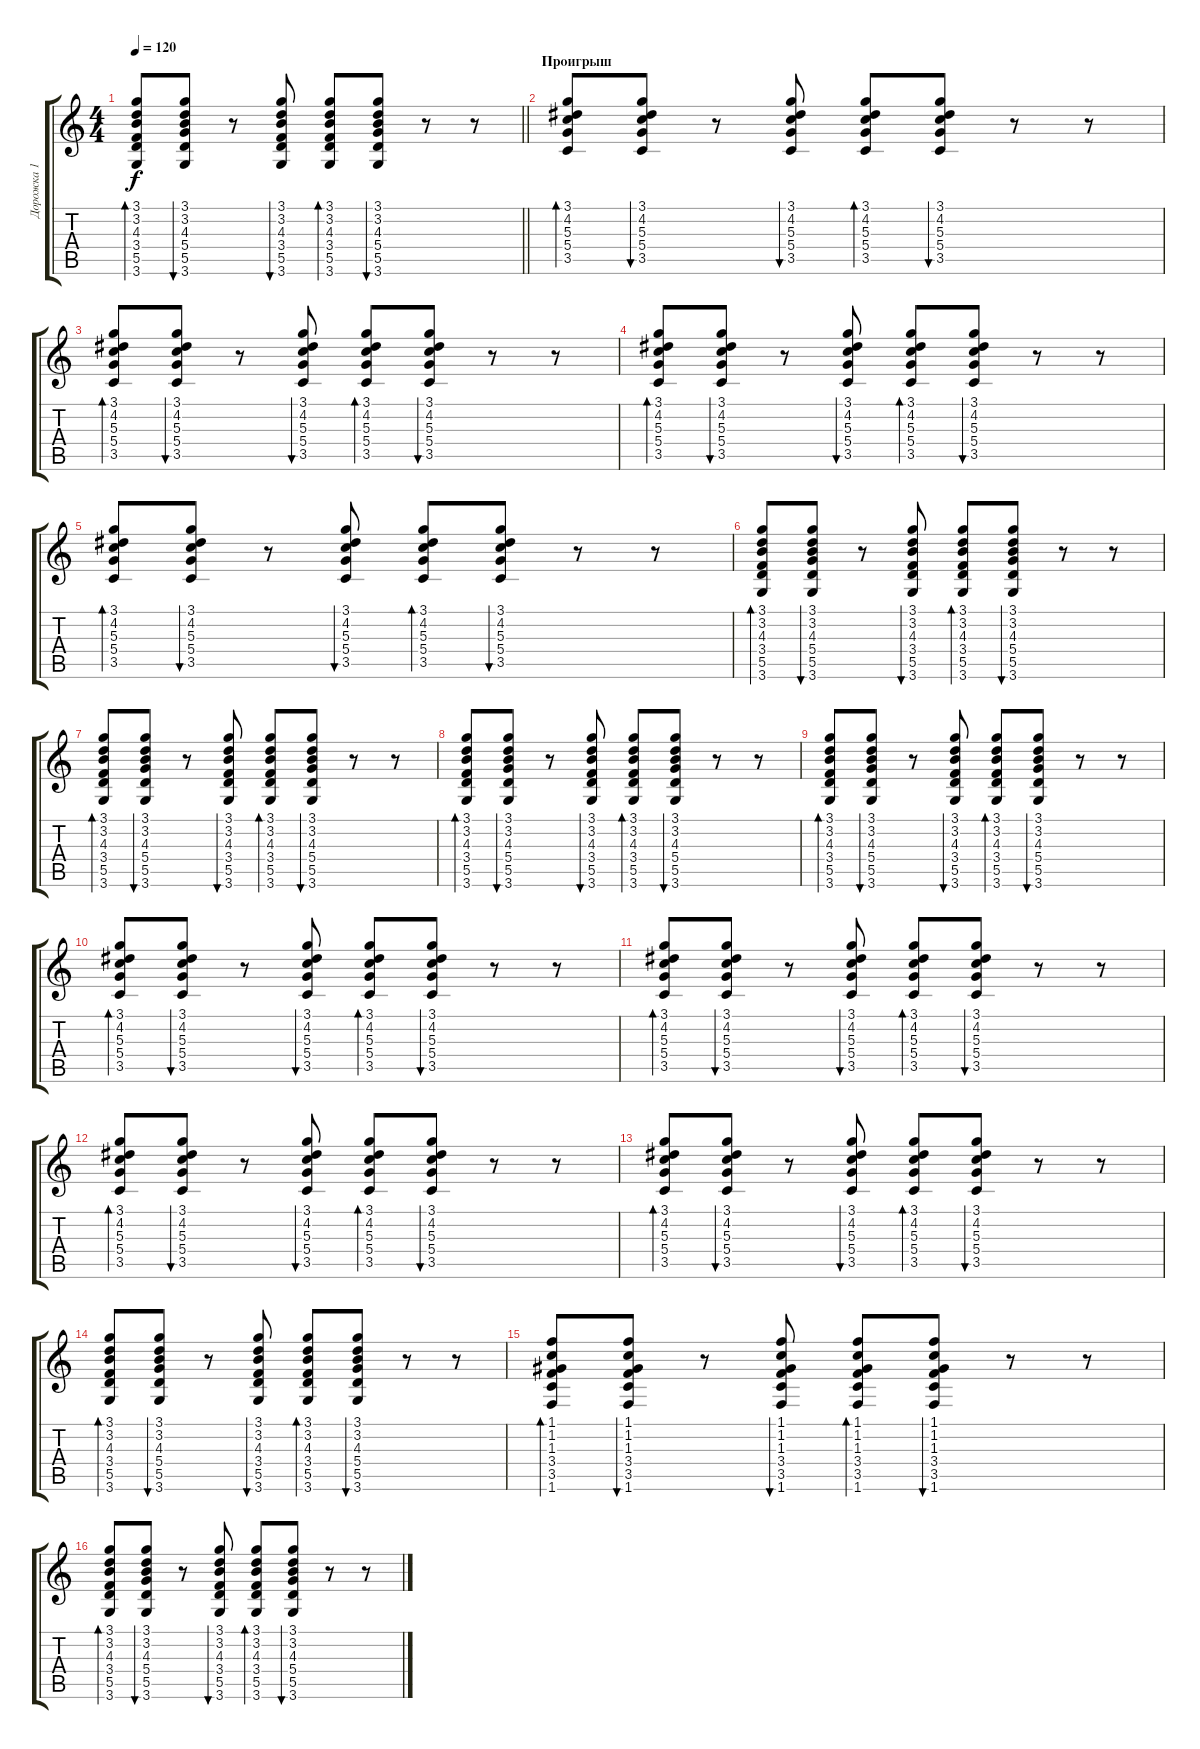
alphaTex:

\track ("Дорожка 1" "Дорожка 1") {instrument acousticguitarsteel}
\staff {score tabs}
\tuning (E4 B3 G3 D3 A2 E2) {hide}
\ts (4 4)
\tempo 120
\clef g2
\barLineRight lightlight
\ks c
(3.1 3.2 4.3 3.4 5.5 3.6).8{bd 60 dy f} (3.1 3.2 4.3 5.4 5.5 3.6).8{bu 60} r.8 (3.1 3.2 4.3 3.4 5.5 3.6).8{bu 60} (3.1 3.2 4.3 3.4 5.5 3.6).8{bd 60} (3.1 3.2 4.3 5.4 5.5 3.6).8{bu 60} r.8 r.8 |
\section ("" "Проигрыш")
(3.1 4.2 5.3 5.4 3.5).8{bd 60} (3.1 4.2 5.3 5.4 3.5).8{bu 60} r.8 (3.1 4.2 5.3 5.4 3.5).8{bu 60} (3.1 4.2 5.3 5.4 3.5).8{bd 60} (3.1 4.2 5.3 5.4 3.5).8{bu 60} r.8 r.8 |
(3.1 4.2 5.3 5.4 3.5).8{bd 60} (3.1 4.2 5.3 5.4 3.5).8{bu 60} r.8 (3.1 4.2 5.3 5.4 3.5).8{bu 60} (3.1 4.2 5.3 5.4 3.5).8{bd 60} (3.1 4.2 5.3 5.4 3.5).8{bu 60} r.8 r.8 |
(3.1 4.2 5.3 5.4 3.5).8{bd 60} (3.1 4.2 5.3 5.4 3.5).8{bu 60} r.8 (3.1 4.2 5.3 5.4 3.5).8{bu 60} (3.1 4.2 5.3 5.4 3.5).8{bd 60} (3.1 4.2 5.3 5.4 3.5).8{bu 60} r.8 r.8 |
(3.1 4.2 5.3 5.4 3.5).8{bd 60} (3.1 4.2 5.3 5.4 3.5).8{bu 60} r.8 (3.1 4.2 5.3 5.4 3.5).8{bu 60} (3.1 4.2 5.3 5.4 3.5).8{bd 60} (3.1 4.2 5.3 5.4 3.5).8{bu 60} r.8 r.8 |
(3.1 3.2 4.3 3.4 5.5 3.6).8{bd 60} (3.1 3.2 4.3 5.4 5.5 3.6).8{bu 60} r.8 (3.1 3.2 4.3 3.4 5.5 3.6).8{bu 60} (3.1 3.2 4.3 3.4 5.5 3.6).8{bd 60} (3.1 3.2 4.3 5.4 5.5 3.6).8{bu 60} r.8 r.8 |
(3.1 3.2 4.3 3.4 5.5 3.6).8{bd 60} (3.1 3.2 4.3 5.4 5.5 3.6).8{bu 60} r.8 (3.1 3.2 4.3 3.4 5.5 3.6).8{bu 60} (3.1 3.2 4.3 3.4 5.5 3.6).8{bd 60} (3.1 3.2 4.3 5.4 5.5 3.6).8{bu 60} r.8 r.8 |
(3.1 3.2 4.3 3.4 5.5 3.6).8{bd 60} (3.1 3.2 4.3 5.4 5.5 3.6).8{bu 60} r.8 (3.1 3.2 4.3 3.4 5.5 3.6).8{bu 60} (3.1 3.2 4.3 3.4 5.5 3.6).8{bd 60} (3.1 3.2 4.3 5.4 5.5 3.6).8{bu 60} r.8 r.8 |
(3.1 3.2 4.3 3.4 5.5 3.6).8{bd 60} (3.1 3.2 4.3 5.4 5.5 3.6).8{bu 60} r.8 (3.1 3.2 4.3 3.4 5.5 3.6).8{bu 60} (3.1 3.2 4.3 3.4 5.5 3.6).8{bd 60} (3.1 3.2 4.3 5.4 5.5 3.6).8{bu 60} r.8 r.8 |
(3.1 4.2 5.3 5.4 3.5).8{bd 60} (3.1 4.2 5.3 5.4 3.5).8{bu 60} r.8 (3.1 4.2 5.3 5.4 3.5).8{bu 60} (3.1 4.2 5.3 5.4 3.5).8{bd 60} (3.1 4.2 5.3 5.4 3.5).8{bu 60} r.8 r.8 |
(3.1 4.2 5.3 5.4 3.5).8{bd 60} (3.1 4.2 5.3 5.4 3.5).8{bu 60} r.8 (3.1 4.2 5.3 5.4 3.5).8{bu 60} (3.1 4.2 5.3 5.4 3.5).8{bd 60} (3.1 4.2 5.3 5.4 3.5).8{bu 60} r.8 r.8 |
(3.1 4.2 5.3 5.4 3.5).8{bd 60} (3.1 4.2 5.3 5.4 3.5).8{bu 60} r.8 (3.1 4.2 5.3 5.4 3.5).8{bu 60} (3.1 4.2 5.3 5.4 3.5).8{bd 60} (3.1 4.2 5.3 5.4 3.5).8{bu 60} r.8 r.8 |
(3.1 4.2 5.3 5.4 3.5).8{bd 60} (3.1 4.2 5.3 5.4 3.5).8{bu 60} r.8 (3.1 4.2 5.3 5.4 3.5).8{bu 60} (3.1 4.2 5.3 5.4 3.5).8{bd 60} (3.1 4.2 5.3 5.4 3.5).8{bu 60} r.8 r.8 |
(3.1 3.2 4.3 3.4 5.5 3.6).8{bd 60} (3.1 3.2 4.3 5.4 5.5 3.6).8{bu 60} r.8 (3.1 3.2 4.3 3.4 5.5 3.6).8{bu 60} (3.1 3.2 4.3 3.4 5.5 3.6).8{bd 60} (3.1 3.2 4.3 5.4 5.5 3.6).8{bu 60} r.8 r.8 |
(1.1 1.2 1.3 3.4 3.5 1.6).8{bd 60} (1.1 1.2 1.3 3.4 3.5 1.6).8{bu 60} r.8 (1.1 1.2 1.3 3.4 3.5 1.6).8{bu 60} (1.1 1.2 1.3 3.4 3.5 1.6).8{bd 60} (1.1 1.2 1.3 3.4 3.5 1.6).8{bu 60} r.8 r.8 |
(3.1 3.2 4.3 3.4 5.5 3.6).8{bd 60} (3.1 3.2 4.3 5.4 5.5 3.6).8{bu 60} r.8 (3.1 3.2 4.3 3.4 5.5 3.6).8{bu 60} (3.1 3.2 4.3 3.4 5.5 3.6).8{bd 60} (3.1 3.2 4.3 5.4 5.5 3.6).8{bu 60} r.8 r.8
